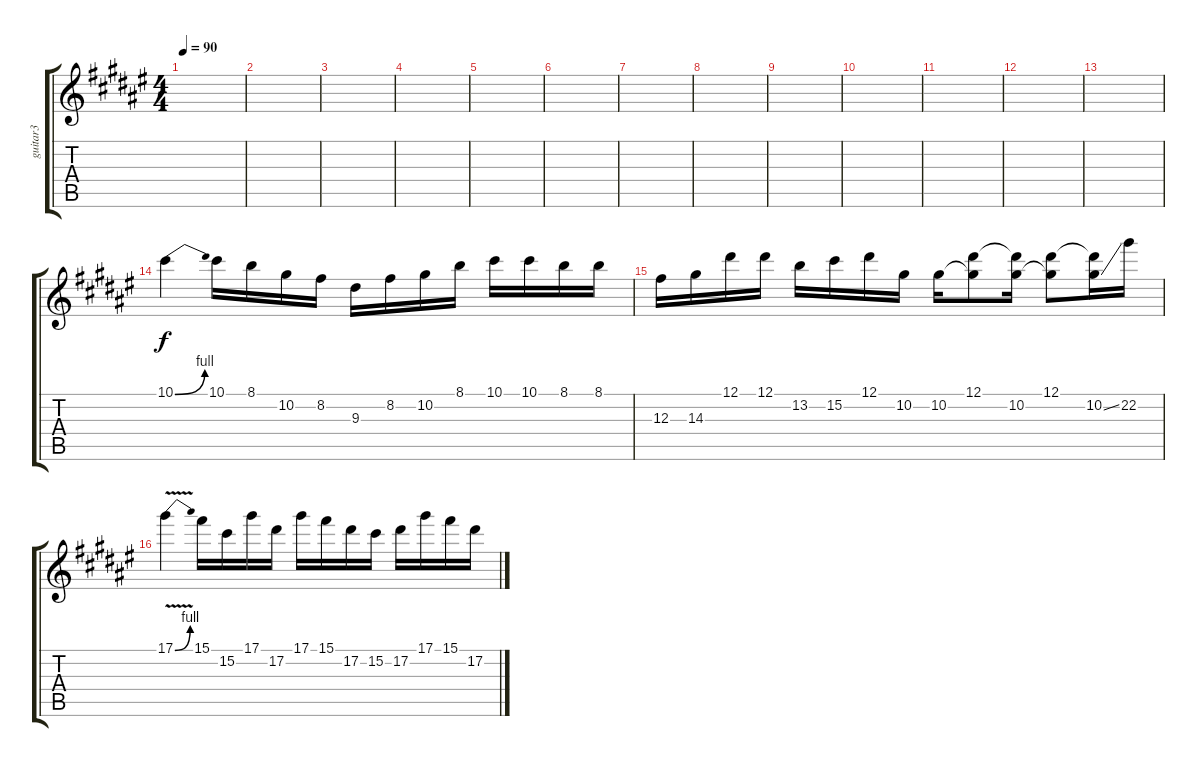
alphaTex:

\track ("guitar3" "guitar3") {instrument distortionguitar}
\staff {score tabs}
\tuning (Eb4 Bb3 Gb3 Db3 Ab2 Eb2) {hide}
\ts (4 4)
\tempo 90
\clef g2
\ks d#minor
|
|
|
|
|
|
|
|
|
|
|
|
|
10.1{be (bend 0 0 60 4)}.4 10.1.16 8.1.16 10.2.16 8.2.16 9.3.16 8.2.16 10.2.16 8.1.16 10.1.16 10.1.16 8.1.16 8.1.16 |
12.3.16 14.3.16 12.1.16 12.1.16 13.2.16 15.2.16 12.1.16 10.2.16 10.2.16 (12.1 10.2{t}).8 (12.1{t} 10.2).16 (12.1 10.2{t}).8 (12.1{t} 10.2{ss}).16 22.2.16 |
17.1{be (bend 0 0 60 4) v}.4 15.1.16 15.2.16 17.1.16 17.2.16 17.1.16 15.1.16 17.2.16 15.2.16 17.2.16 17.1.16 15.1.16 17.2.16
